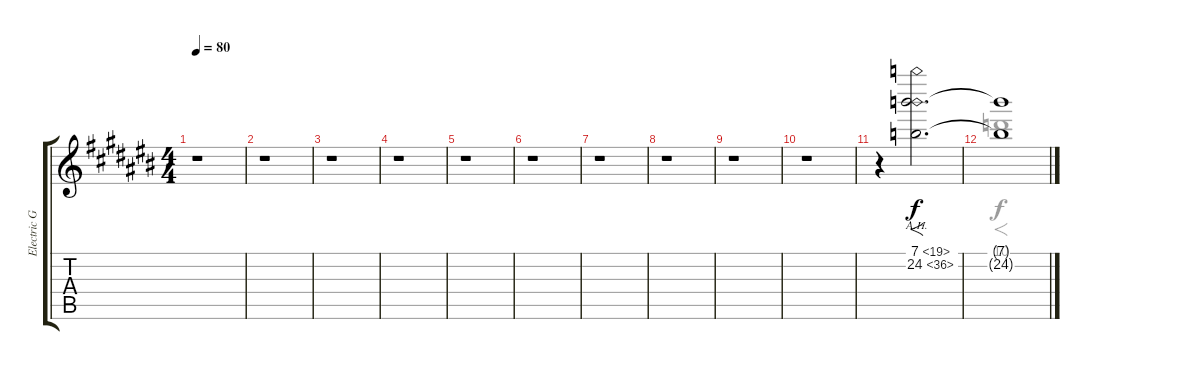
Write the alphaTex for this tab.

\track ("Electric Guitar 3" "Electric G") {instrument distortionguitar}
\staff {score tabs}
\tuning (E4 B3 G3 D3 A2 E2) {hide}
\voice
\ts (4 4)
\tempo 80
\clef g2
\ks c#
r.1{dy f} |
r.1 |
r.1 |
r.1 |
r.1 |
r.1 |
r.1 |
r.1 |
r.1 |
r.1 |
r.4{volume 0} (7.1{ah 12} 24.2{ah 12}).2{f d} |
(7.1{t} 24.2{t}).1
\voice
\clef g2
\ottava regular
\simile none
\ks c#
|
|
|
|
|
|
|
|
|
|
|
10.1.1{f}
